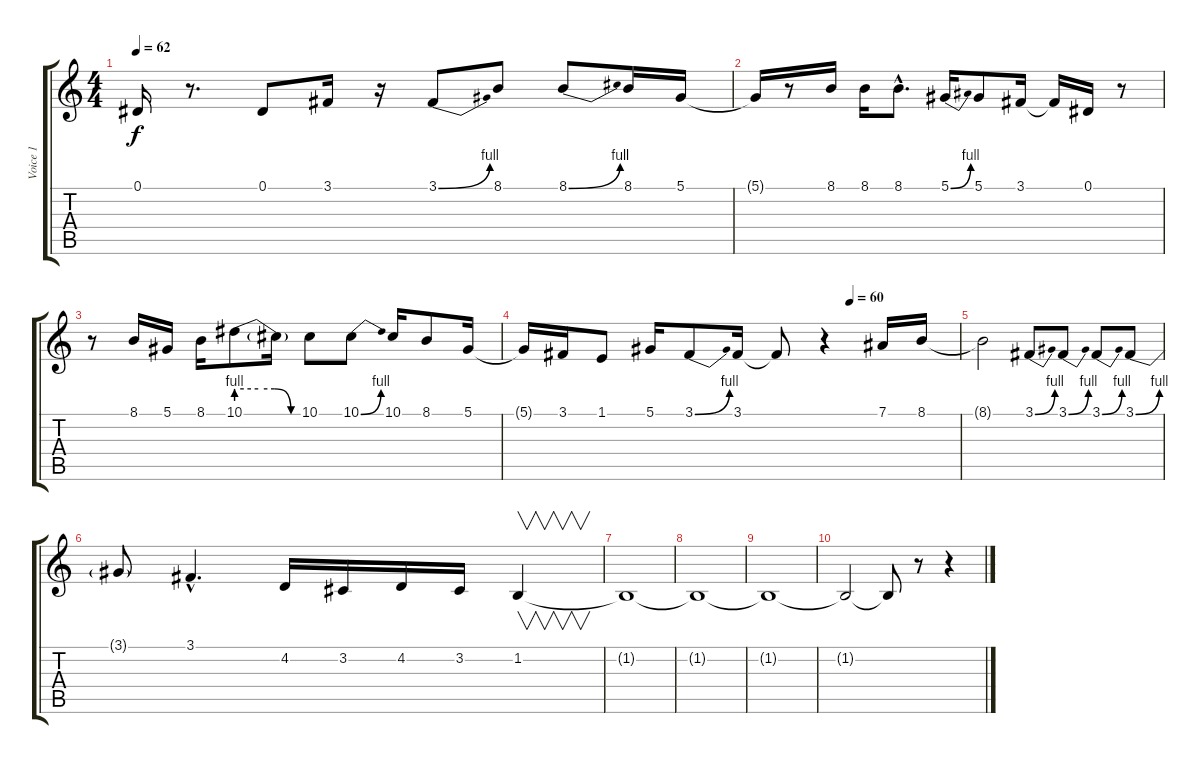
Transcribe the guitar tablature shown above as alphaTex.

\track ("Voice 1" "Voice 1") {instrument lead2sawtooth}
\staff {score tabs}
\tuning (Eb4 Bb3 Gb3 Db3 Ab2 Eb2) {hide}
\ts (4 4)
\tempo 62
\clef g2
\ks c
0.1{t}.16{dy f} r.8{d} 0.1.8 3.1.16 r.16 3.1{be (bend 0 0 60 4)}.8 8.1.8 8.1{be (bend 0 0 60 4)}.8 8.1.16 5.1.16 |
5.1{t}.16 r.8 8.1.16 8.1.16 8.1{hac}.8{d} 5.1{be (bend 0 0 60 4)}.16 5.1.8 3.1.16 3.1{t}.16 0.1.16 r.8 |
r.8 8.1.16 5.1.16 8.1.16 10.1{be (custom 0 4 20 4 35 4 50 0 60 0)}.8 10.1{t}.16 10.1.8 10.1{be (bend 0 0 60 4)}.8 10.1.16 8.1.8 5.1.16 |
\tempo (60 0.75)
5.1{t}.16 3.1.16 1.1.8 5.1.16 3.1{be (bend 0 0 60 4)}.8 3.1.16 3.1{t}.8 r.4 7.1.16 8.1.16 |
8.1{t}.2 3.1{be (bend 0 0 60 4)}.8 3.1{be (bend 0 0 60 4)}.8 3.1{be (bend 0 0 60 4)}.8 3.1{be (bend 0 0 60 4)}.8 |
3.1{t}.8 3.1{hac}.4{d} 4.2.16 3.2.16 4.2.16 3.2.16 1.2.4{v} |
1.2{t}.1 |
1.2{t}.1 |
1.2{t}.1 |
1.2{t}.2 1.2{t}.8 r.8 r.4
